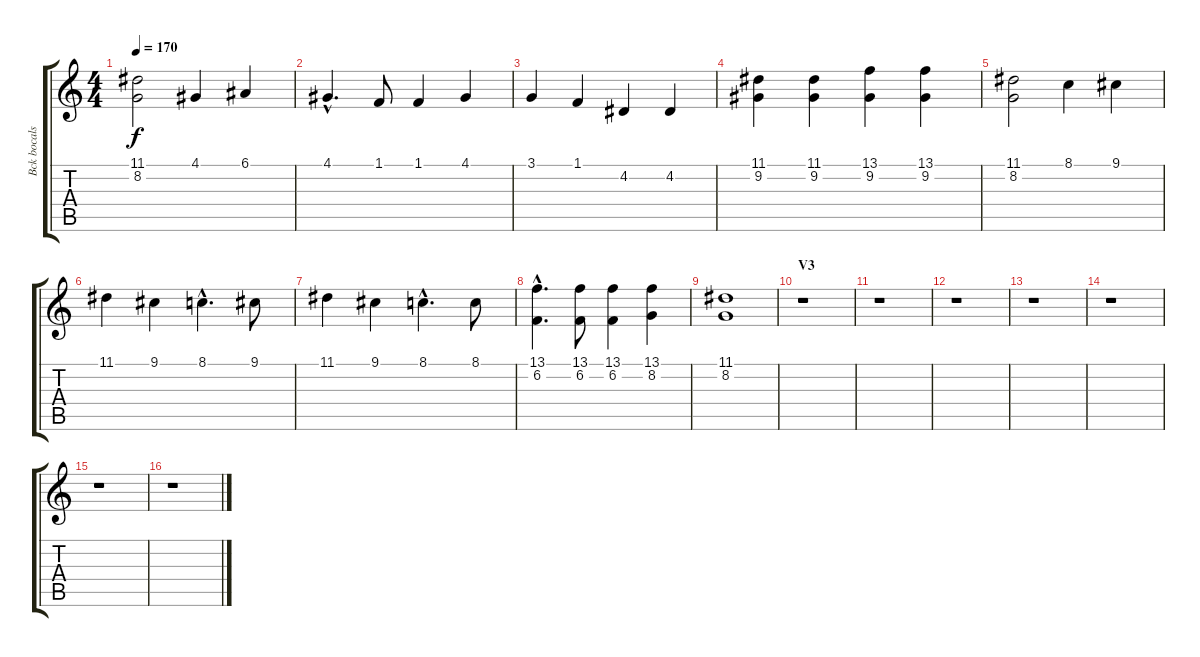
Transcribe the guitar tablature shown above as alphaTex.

\track ("Bck bocals" "Bck bocals") {instrument lead6voice}
\staff {score tabs}
\tuning (E4 B3 G3 D3 A2 E2) {hide}
\ts (4 4)
\tempo 170
\clef g2
\ks c
(11.1 8.2).2{dy f} 4.1.4 6.1.4 |
4.1{hac}.4{d} 1.1.8 1.1.4 4.1.4 |
3.1.4 1.1.4 4.2.4 4.2.4 |
(11.1 9.2).4 (11.1 9.2).4 (13.1 9.2).4 (13.1 9.2).4 |
(11.1 8.2).2 8.1.4 9.1.4 |
11.1.4 9.1.4 8.1{hac}.4{d} 9.1.8 |
11.1.4 9.1.4 8.1{hac}.4{d} 8.1.8 |
(13.1{hac} 6.2{hac}).4{d} (13.1 6.2).8 (13.1 6.2).4 (13.1 8.2).4 |
(11.1 8.2).1 |
\section ("" "V3")
r.1 |
r.1 |
r.1 |
r.1 |
r.1 |
r.1 |
r.1
